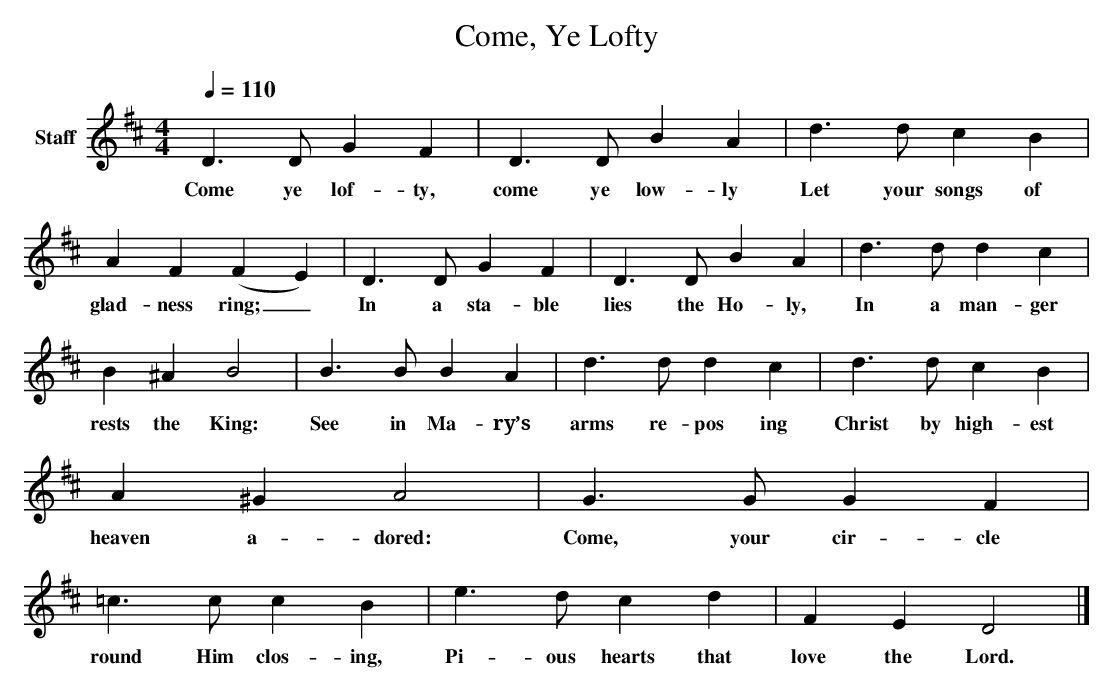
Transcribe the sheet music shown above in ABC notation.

X:1
T: Come, Ye Lofty
L: 1/4
M: 4/4
Q: 1/4=110
V: P1 name="Staff"
K: D
[V: P1]  D3/ D/ G F | D3/ D/ B A | d3/ d/ c B | A F (F E) | D3/ D/ G F | D3/ D/ B A | d3/ d/ d c | B ^A B2 | B3/ B/ B A | d3/ d/ d c | d3/ d/ c B | A ^G A2 | G3/ G/ G F | =c3/ c/ c B | e3/ d/ c d | F E D2|]
w: Come ye lof- ty, come ye low- ly Let your songs of glad- ness ring;_ In a sta- ble lies the Ho- ly, In a man- ger rests the King: See in Ma- ry’s arms re- pos ing Christ by high- est heaven a- dored: Come, your cir- cle round Him clos- ing, Pi- ous hearts that love the Lord.
